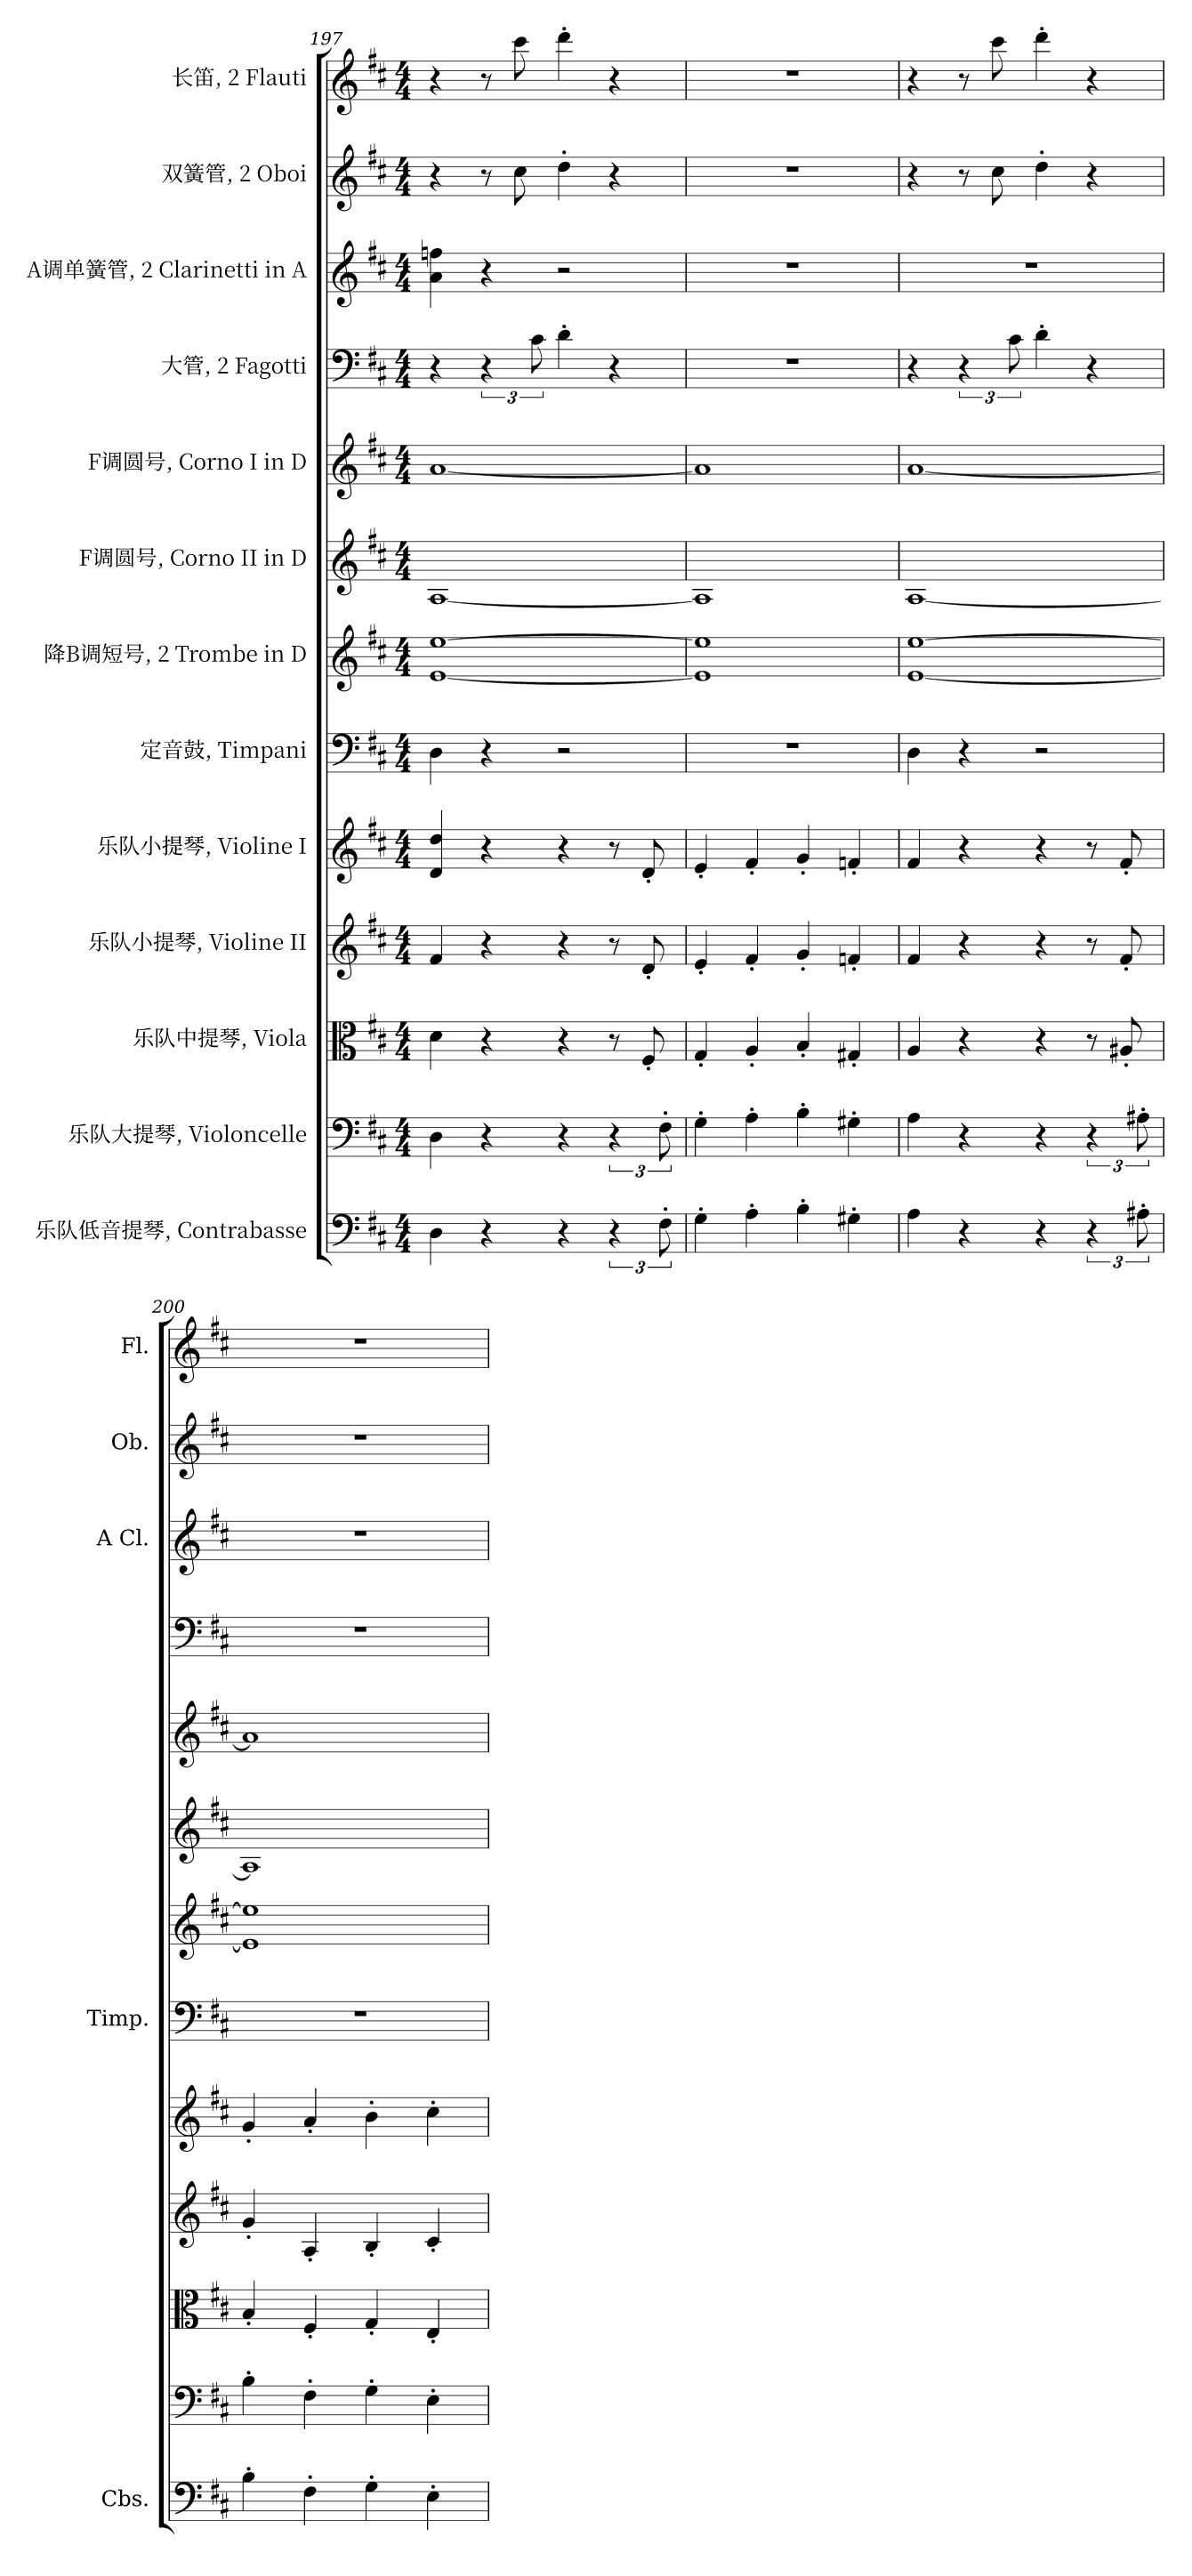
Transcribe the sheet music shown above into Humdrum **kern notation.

**kern	**kern	**kern	**kern	**kern	**kern	**kern	**kern	**kern	**kern	**kern	**kern	**kern
*part13	*part12	*part11	*part10	*part9	*part8	*part7	*part6	*part5	*part4	*part3	*part2	*part1
*staff13	*staff12	*staff11	*staff10	*staff9	*staff8	*staff7	*staff6	*staff5	*staff4	*staff3	*staff2	*staff1
*I"乐队低音提琴, Contrabasse	*I"乐队大提琴, Violoncelle	*I"乐队中提琴, Viola	*I"乐队小提琴, Violine II	*I"乐队小提琴, Violine I	*I"定音鼓, Timpani	*I"降B调短号, 2 Trombe in D	*I"F调圆号, Corno II in D	*I"F调圆号, Corno I in D	*I"大管, 2 Fagotti	*I"A调单簧管, 2 Clarinetti in A	*I"双簧管, 2 Oboi	*I"长笛, 2 Flauti
*I'Cbs.	*	*	*	*	*I'Timp.	*	*	*	*	*I'A Cl.	*I'Ob.	*I'Fl.
*clefF4	*clefF4	*clefC3	*clefG2	*clefG2	*clefF4	*clefG2	*clefG2	*clefG2	*clefF4	*clefG2	*clefG2	*clefG2
*ITrd7c12	*	*	*	*	*	*ITrd1c2	*ITrd4c7	*ITrd4c7	*	*ITrd2c3	*	*
*k[f#c#]	*k[f#c#]	*k[f#c#]	*k[f#c#]	*k[f#c#]	*k[f#c#]	*k[]	*k[f#]	*k[f#]	*k[f#c#]	*k[f#c#g#d#a#]	*k[f#c#]	*k[f#c#]
*M4/4	*M4/4	*M4/4	*M4/4	*M4/4	*M4/4	*M4/4	*M4/4	*M4/4	*M4/4	*M4/4	*M4/4	*M4/4
*MM278	*MM278	*MM278	*MM278	*MM278	*MM278	*MM278	*MM278	*MM278	*MM278	*MM278	*MM278	*MM278
=197	=197	=197	=197	=197	=197	=197	=197	=197	=197	=197	=197	=197
4DD\	4D\	4d\	4f#/	4d/ 4dd/	4D\	[1d [1dd	[1D	[1d	4r	4f#\ 4ddn\	4r	4r
4r	4r	4r	4r	4r	4r	.	.	.	6r	4r	8r	8r
.	.	.	.	.	.	.	.	.	.	.	8cc#\	8ccc#\
.	.	.	.	.	.	.	.	.	12c#\	.	.	.
*	*	*	*	*	*	*	*	*	*	*	*	*MM310
4r	4r	4r	4r	4r	2r	.	.	.	4d'\	2r	4dd'\	4ddd'\
6r	6r	8r	8r	8r	.	.	.	.	4r	.	4r	4r
.	.	8F#'/	8d'/	8d'/	.	.	.	.	.	.	.	.
12FF#'\	12F#'\	.	.	.	.	.	.	.	.	.	.	.
=198	=198	=198	=198	=198	=198	=198	=198	=198	=198	=198	=198	=198
*	*	*	*	*	*	*	*	*	*	*	*	*MM278
4GG'\	4G'\	4G'/	4e'/	4e'/	1r	1d] 1dd]	1D]	1d]	1r	1r	1r	1r
4AA'\	4A'\	4A'/	4f#'/	4f#'/	.	.	.	.	.	.	.	.
4BB'\	4B'\	4B'/	4g'/	4g'/	.	.	.	.	.	.	.	.
4GG#X'\	4G#X'\	4G#X'/	4fn'/	4fn'/	.	.	.	.	.	.	.	.
=199	=199	=199	=199	=199	=199	=199	=199	=199	=199	=199	=199	=199
*	*	*	*	*	*	*	*	*	*	*	*	*MM278
4AA\	4A\	4A/	4f#/	4f#/	4D\	[1d [1dd	[1D	[1d	4r	1r	4r	4r
4r	4r	4r	4r	4r	4r	.	.	.	6r	.	8r	8r
.	.	.	.	.	.	.	.	.	.	.	8cc#\	8ccc#\
.	.	.	.	.	.	.	.	.	12c#\	.	.	.
*	*	*	*	*	*	*	*	*	*	*	*	*MM310
4r	4r	4r	4r	4r	2r	.	.	.	4d'\	.	4dd'\	4ddd'\
6r	6r	8r	8r	8r	.	.	.	.	4r	.	4r	4r
.	.	8A#X'/	8f#'/	8f#'/	.	.	.	.	.	.	.	.
12AA#X'\	12A#X'\	.	.	.	.	.	.	.	.	.	.	.
!!LO:PB:g=z
=200	=200	=200	=200	=200	=200	=200	=200	=200	=200	=200	=200	=200
*	*	*	*	*	*	*	*	*	*	*	*	*MM278
4BB'\	4B'\	4B'/	4g'/	4g'/	1r	1d] 1dd]	1D]	1d]	1r	1r	1r	1r
4FF#'\	4F#'\	4F#'/	4A'/	4a'/	.	.	.	.	.	.	.	.
4GG'\	4G'\	4G'/	4B'/	4b'\	.	.	.	.	.	.	.	.
4EE'\	4E'\	4E'/	4c#'/	4cc#'\	.	.	.	.	.	.	.	.
=	=	=	=	=	=	=	=	=	=	=	=	=
*-	*-	*-	*-	*-	*-	*-	*-	*-	*-	*-	*-	*-
